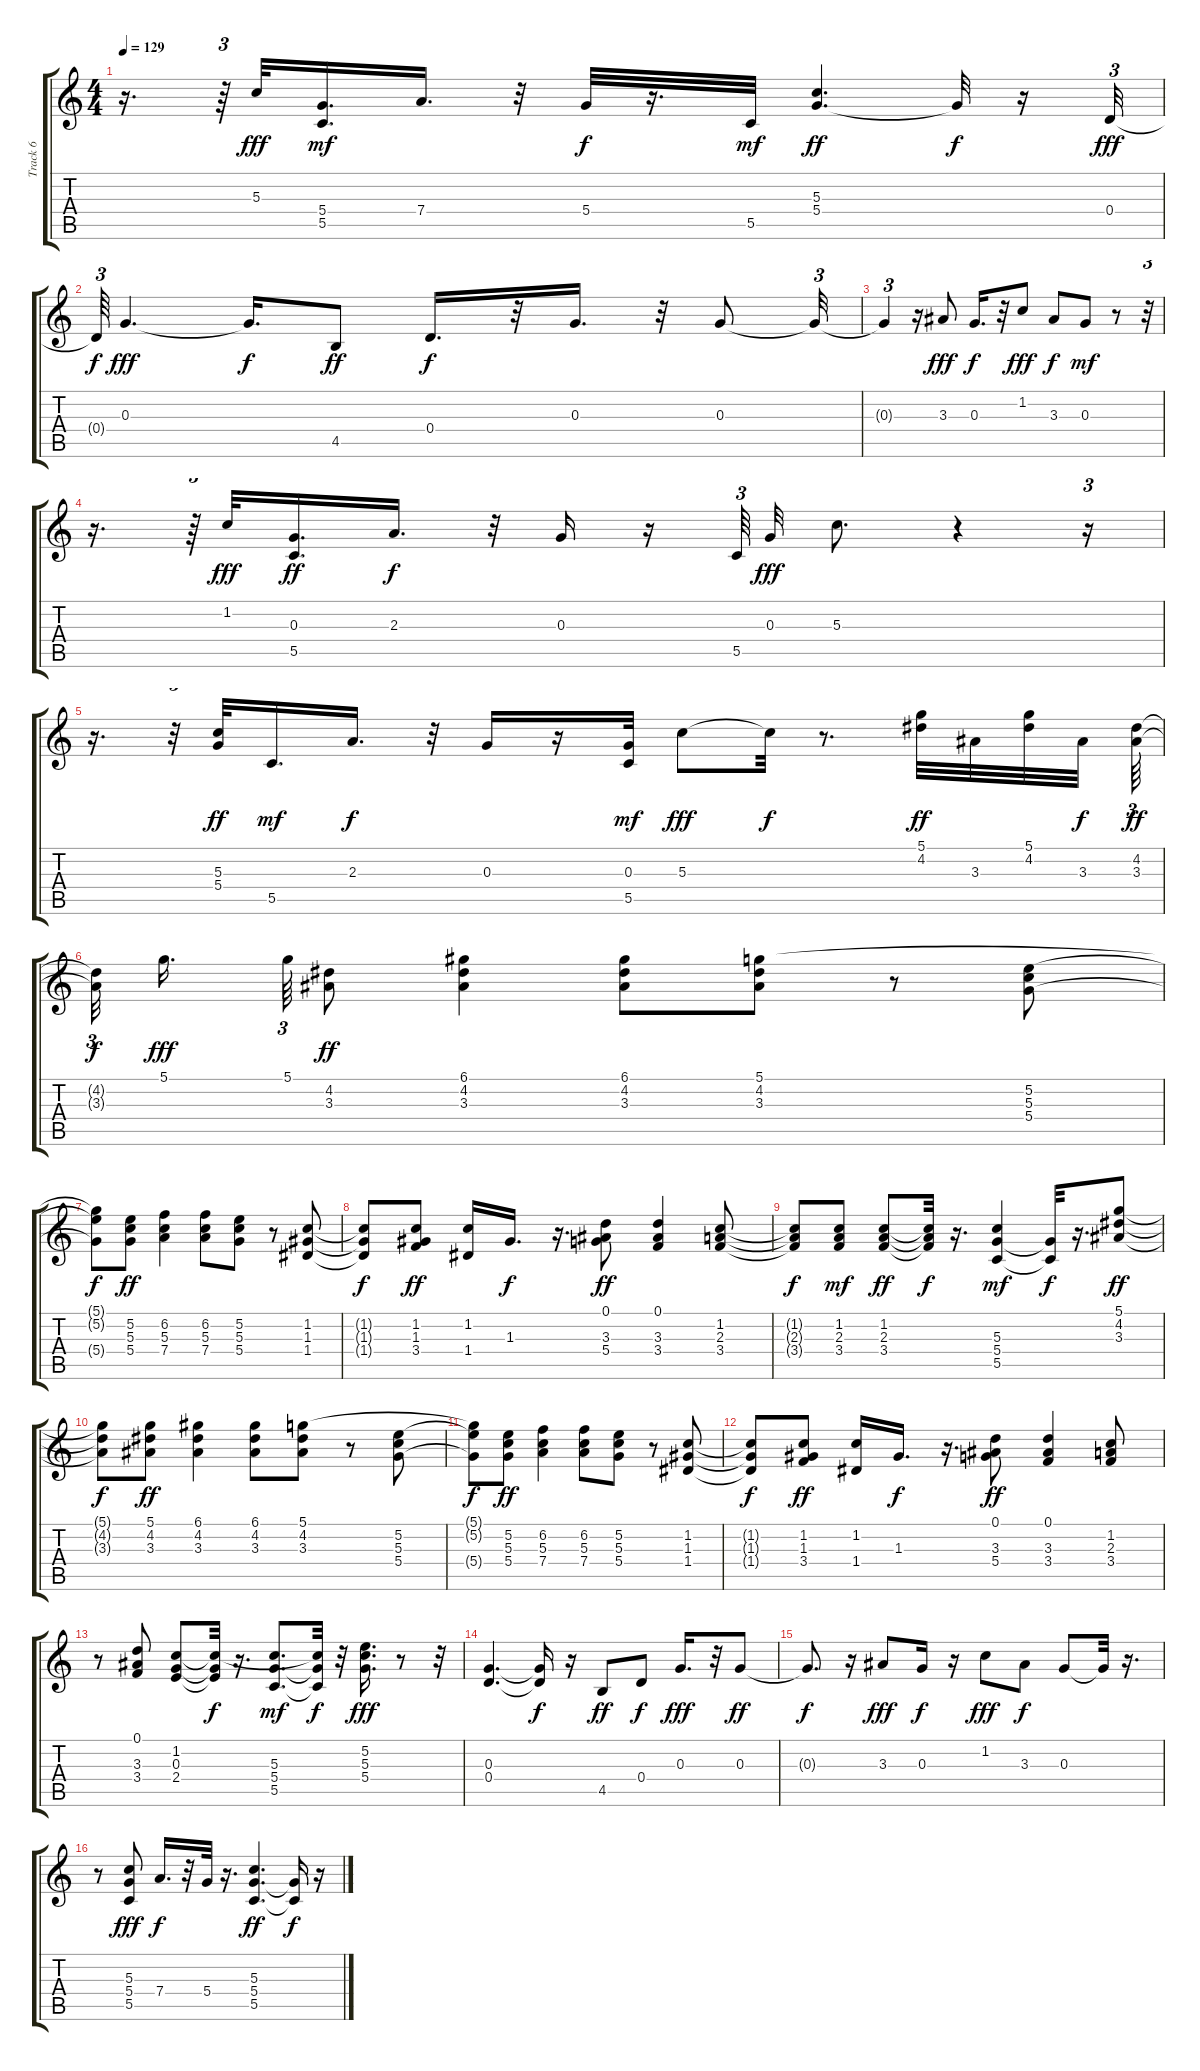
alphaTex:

\track ("Track 6" "Track 6") {instrument acousticguitarsteel}
\staff {score tabs}
\tuning (D4 B3 G3 D3 G2 D2) {hide}
\ts (4 4)
\tempo 129
\clef g2
\ks c
r.16{d dy f} r.64{tu (3 2)} 5.3.32{dy fff} (5.4 5.5).16{d dy mf} 7.4.16{d} r.32 5.4.32{dy f} r.16{d} 5.5.32{dy mf} (5.3 5.4).4{d dy ff} 5.4{t}.32{dy f} r.16 0.4.32{tu (3 2) dy fff} |
0.4{t}.64{tu (3 2) dy f} 0.3.4{d dy fff} 0.3{t}.16{d dy f} 4.5.8{dy ff} 0.4.16{d dy f} r.32 0.3.16{d} r.32 0.3.8 0.3{t}.32{tu (3 2)} |
0.3{t}.4{tu (3 2)} r.16 3.3.8{dy fff} 0.3.16{d dy f} r.32 1.2.8{dy fff} 3.3.8{dy f} 0.3.8{dy mf} r.8 r.32{tu (3 2)} |
r.16{d} r.64{tu (3 2)} 1.2.32{dy fff} (0.3 5.5).16{d dy ff} 2.3.16{d dy f} r.32 0.3.16 r.16 5.5.64{tu (3 2)} 0.3.32{dy fff} 5.3.8{d} r.4 r.16{tu (3 2)} |
r.16{d} r.32{tu (3 2)} (5.3 5.4).32{dy ff} 5.5.16{d dy mf} 2.3.16{d dy f} r.32 0.3.16 r.16 (0.3 5.5).32{dy mf} 5.3.8{dy fff} 5.3{t}.32{dy f} r.8{d} (5.1 4.2).32{dy ff} 3.3.32 (5.1 4.2).32 3.3.32{dy f beam splitsecondary} (4.2 3.3).64{tu (3 2) dy ff} |
(4.2{t} 3.3{t}).32{tu (3 2) dy f beam splitsecondary} 5.1.16{d dy fff beam splitsecondary} 5.1.64{tu (3 2)} (4.2 3.3).8{dy ff} (6.1 4.2 3.3).4 (6.1 4.2 3.3).8 (5.1 4.2 3.3).8 r.8 (5.2 5.3 5.4).8 |
(5.1{t} 5.2{t} 5.4{t}).8{dy f} (5.2 5.3 5.4).8{dy ff} (6.2 5.3 7.4).4 (6.2 5.3 7.4).8 (5.2 5.3 5.4).8 r.8 (1.2 1.3 1.4).8 |
(1.2{t} 1.3{t} 1.4{t}).8{dy f} (1.2 1.3 3.4).8{dy ff} (1.2 1.4).16 1.3.16{d dy f} r.16{d} (0.1 3.3 5.4).8{dy ff} (0.1 3.3 3.4).4 (1.2 2.3 3.4).8 |
(1.2{t} 2.3{t} 3.4{t}).8{dy f} (1.2 2.3 3.4).8{dy mf} (1.2 2.3 3.4).8{dy ff} (1.2{t} 2.3{t} 3.4{t}).32{dy f} r.16{d} (5.3 5.4 5.5).4{dy mf} (5.4{t} 5.5{t}).32{dy f} r.16{d} (5.1 4.2 3.3).8{dy ff} |
(5.1{t} 4.2{t} 3.3{t}).8{dy f} (5.1 4.2 3.3).8{dy ff} (6.1 4.2 3.3).4 (6.1 4.2 3.3).8 (5.1 4.2 3.3).8 r.8 (5.2 5.3 5.4).8 |
(5.1{t} 5.2{t} 5.4{t}).8{dy f} (5.2 5.3 5.4).8{dy ff} (6.2 5.3 7.4).4 (6.2 5.3 7.4).8 (5.2 5.3 5.4).8 r.8 (1.2 1.3 1.4).8 |
(1.2{t} 1.3{t} 1.4{t}).8{dy f} (1.2 1.3 3.4).8{dy ff} (1.2 1.4).16 1.3.16{d dy f} r.16{d} (0.1 3.3 5.4).8{dy ff} (0.1 3.3 3.4).4 (1.2 2.3 3.4).8 |
r.8 (0.1 3.3 3.4).8 (1.2 0.3 2.4).8 (1.2{t} 0.3{t} 2.4{t}).32{dy f} r.16{d} (5.3 5.4 5.5).8{d dy mf} (1.2{t} 5.4{t} 5.5{t}).32{dy f} r.32 (5.2 5.3 5.4).16{d dy fff} r.8 r.32 |
(0.3 0.4).4{d} (0.3{t} 0.4{t}).16{dy f} r.16 4.5.8{dy ff} 0.4.8{dy f} 0.3.16{d dy fff} r.32 0.3.8{dy ff} |
0.3{t}.8{d dy f} r.16 3.3.8{dy fff} 0.3.16{dy f} r.16 1.2.8{dy fff} 3.3.8{dy f} 0.3.8 0.3{t}.32 r.16{d} |
r.8 (5.3 5.4 5.5).8{dy fff} 7.4.16{d dy f} r.32 5.4.32 r.16{d} (5.3 5.4 5.5).4{d dy ff} (5.4{t} 5.5{t}).16{dy f} r.16
